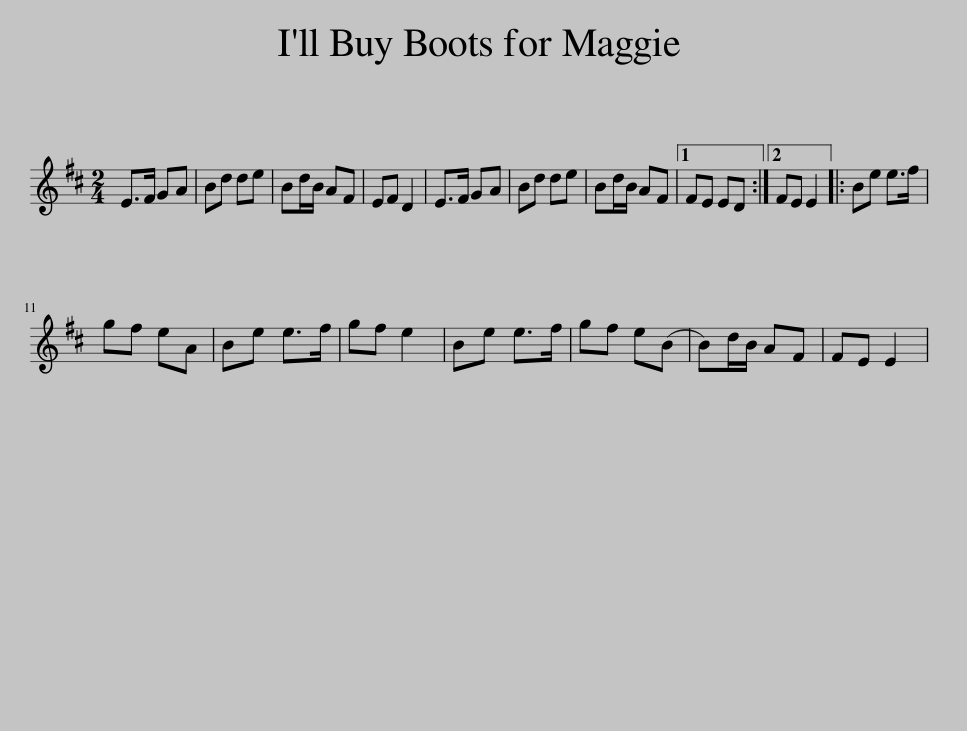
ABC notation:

X:1
L:1/8
M:2/4
I:linebreak $
K:D
V:1 treble
V:1
 E>F GA | Bd de | Bd/B/ AF | EF D2 | E>F GA | %5
 Bd de | Bd/B/ AF |1 FE ED :|2 FE E2 |: Be e>f |$ %10
 gf eA | Be e>f | gf e2 | Be e>f | gf e(B | %15
 B)d/B/ AF | FE E2 | %17
